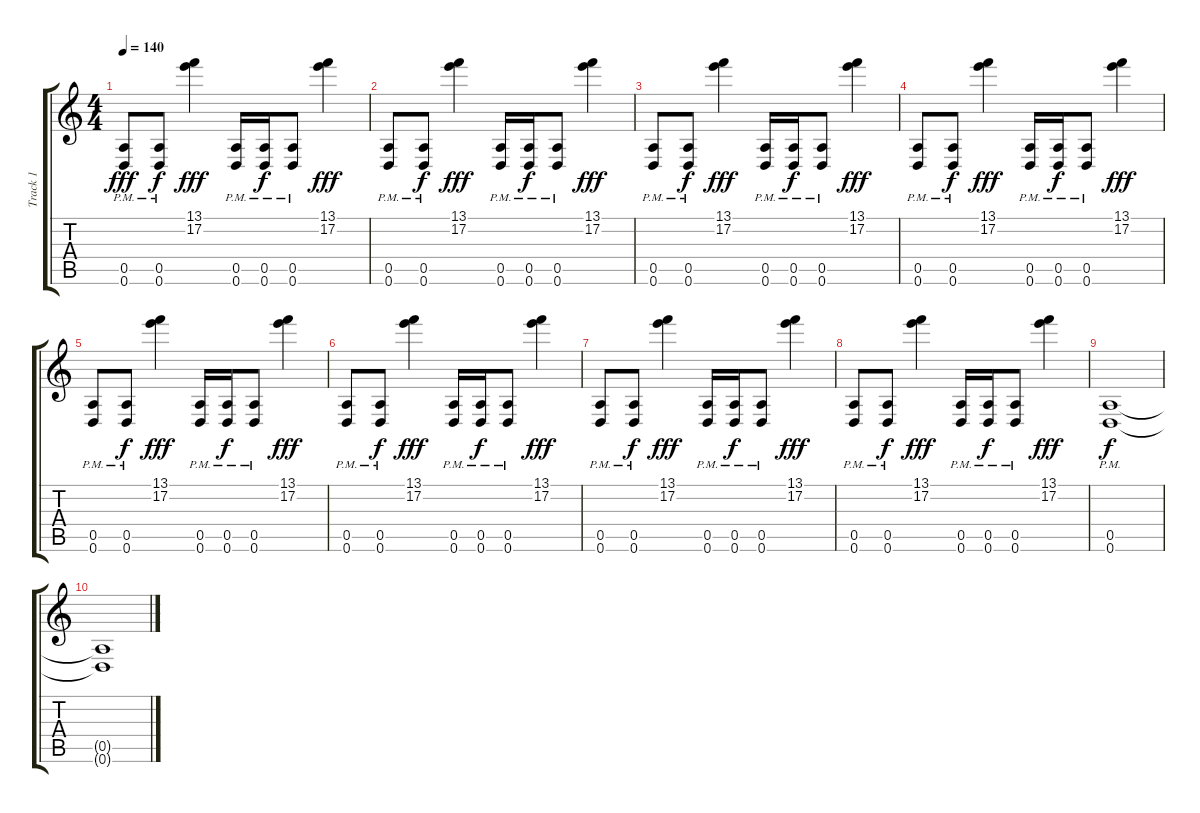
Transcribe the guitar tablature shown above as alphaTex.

\track ("Track 1" "Track 1") {instrument distortionguitar}
\staff {score tabs}
\tuning (E4 B3 G3 D3 A2 D2) {hide}
\ts (4 4)
\tempo 140
\clef g2
\ks c
(0.5{pm} 0.6{pm}).8{dy fff} (0.5{pm} 0.6{pm}).8{dy f} (13.1 17.2).4{dy fff} (0.5{pm} 0.6{pm}).16 (0.5{pm} 0.6{pm}).16{dy f} (0.5{pm} 0.6{pm}).8 (13.1 17.2).4{dy fff} |
(0.5{pm} 0.6{pm}).8 (0.5{pm} 0.6{pm}).8{dy f} (13.1 17.2).4{dy fff} (0.5{pm} 0.6{pm}).16 (0.5{pm} 0.6{pm}).16{dy f} (0.5{pm} 0.6{pm}).8 (13.1 17.2).4{dy fff} |
(0.5{pm} 0.6{pm}).8 (0.5{pm} 0.6{pm}).8{dy f} (13.1 17.2).4{dy fff} (0.5{pm} 0.6{pm}).16 (0.5{pm} 0.6{pm}).16{dy f} (0.5{pm} 0.6{pm}).8 (13.1 17.2).4{dy fff} |
(0.5{pm} 0.6{pm}).8 (0.5{pm} 0.6{pm}).8{dy f} (13.1 17.2).4{dy fff} (0.5{pm} 0.6{pm}).16 (0.5{pm} 0.6{pm}).16{dy f} (0.5{pm} 0.6{pm}).8 (13.1 17.2).4{dy fff} |
(0.5{pm} 0.6{pm}).8 (0.5{pm} 0.6{pm}).8{dy f} (13.1 17.2).4{dy fff} (0.5{pm} 0.6{pm}).16 (0.5{pm} 0.6{pm}).16{dy f} (0.5{pm} 0.6{pm}).8 (13.1 17.2).4{dy fff} |
(0.5{pm} 0.6{pm}).8 (0.5{pm} 0.6{pm}).8{dy f} (13.1 17.2).4{dy fff} (0.5{pm} 0.6{pm}).16 (0.5{pm} 0.6{pm}).16{dy f} (0.5{pm} 0.6{pm}).8 (13.1 17.2).4{dy fff} |
(0.5{pm} 0.6{pm}).8 (0.5{pm} 0.6{pm}).8{dy f} (13.1 17.2).4{dy fff} (0.5{pm} 0.6{pm}).16 (0.5{pm} 0.6{pm}).16{dy f} (0.5{pm} 0.6{pm}).8 (13.1 17.2).4{dy fff} |
(0.5{pm} 0.6{pm}).8 (0.5{pm} 0.6{pm}).8{dy f} (13.1 17.2).4{dy fff} (0.5{pm} 0.6{pm}).16 (0.5{pm} 0.6{pm}).16{dy f} (0.5{pm} 0.6{pm}).8 (13.1 17.2).4{dy fff} |
(0.5{pm} 0.6{pm}).1{dy f} |
(0.5{t} 0.6{t}).1
